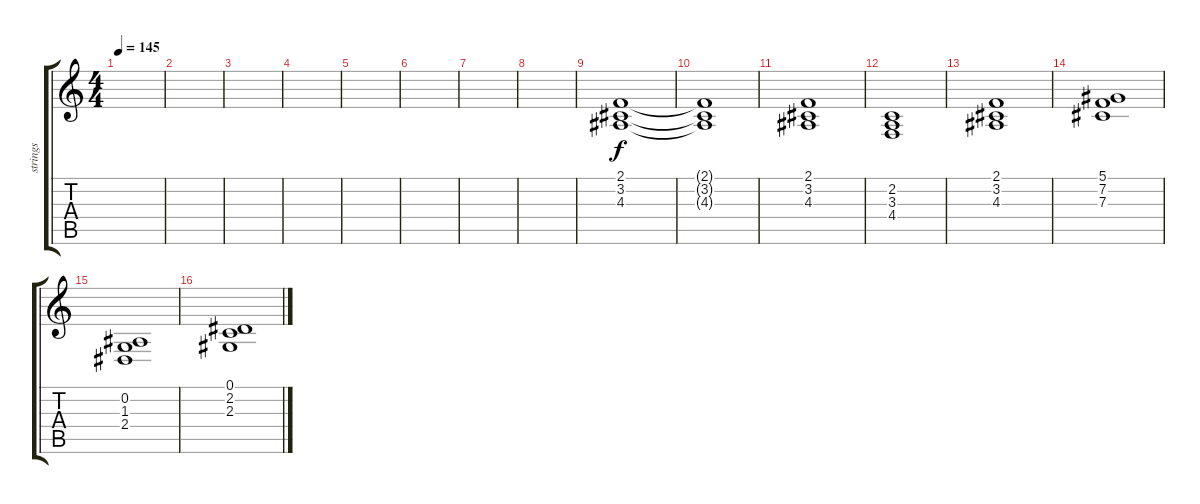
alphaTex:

\track ("strings" "strings") {instrument pad2warm}
\staff {score tabs}
\tuning (Eb4 Bb3 Gb3 Db3 Ab2 Eb2) {hide}
\ts (4 4)
\tempo 145
\clef g2
\ks c
|
|
|
|
|
|
|
|
(2.1 3.2 4.3).1{instrument stringensemble1} |
(2.1{t} 3.2{t} 4.3{t}).1 |
(2.1 3.2 4.3).1{instrument stringensemble1} |
(2.2 3.3 4.4).1 |
(2.1 3.2 4.3).1{instrument stringensemble1} |
(5.1 7.2 7.3).1 |
(0.2 1.3 2.4).1 |
(0.1 2.2 2.3).1
